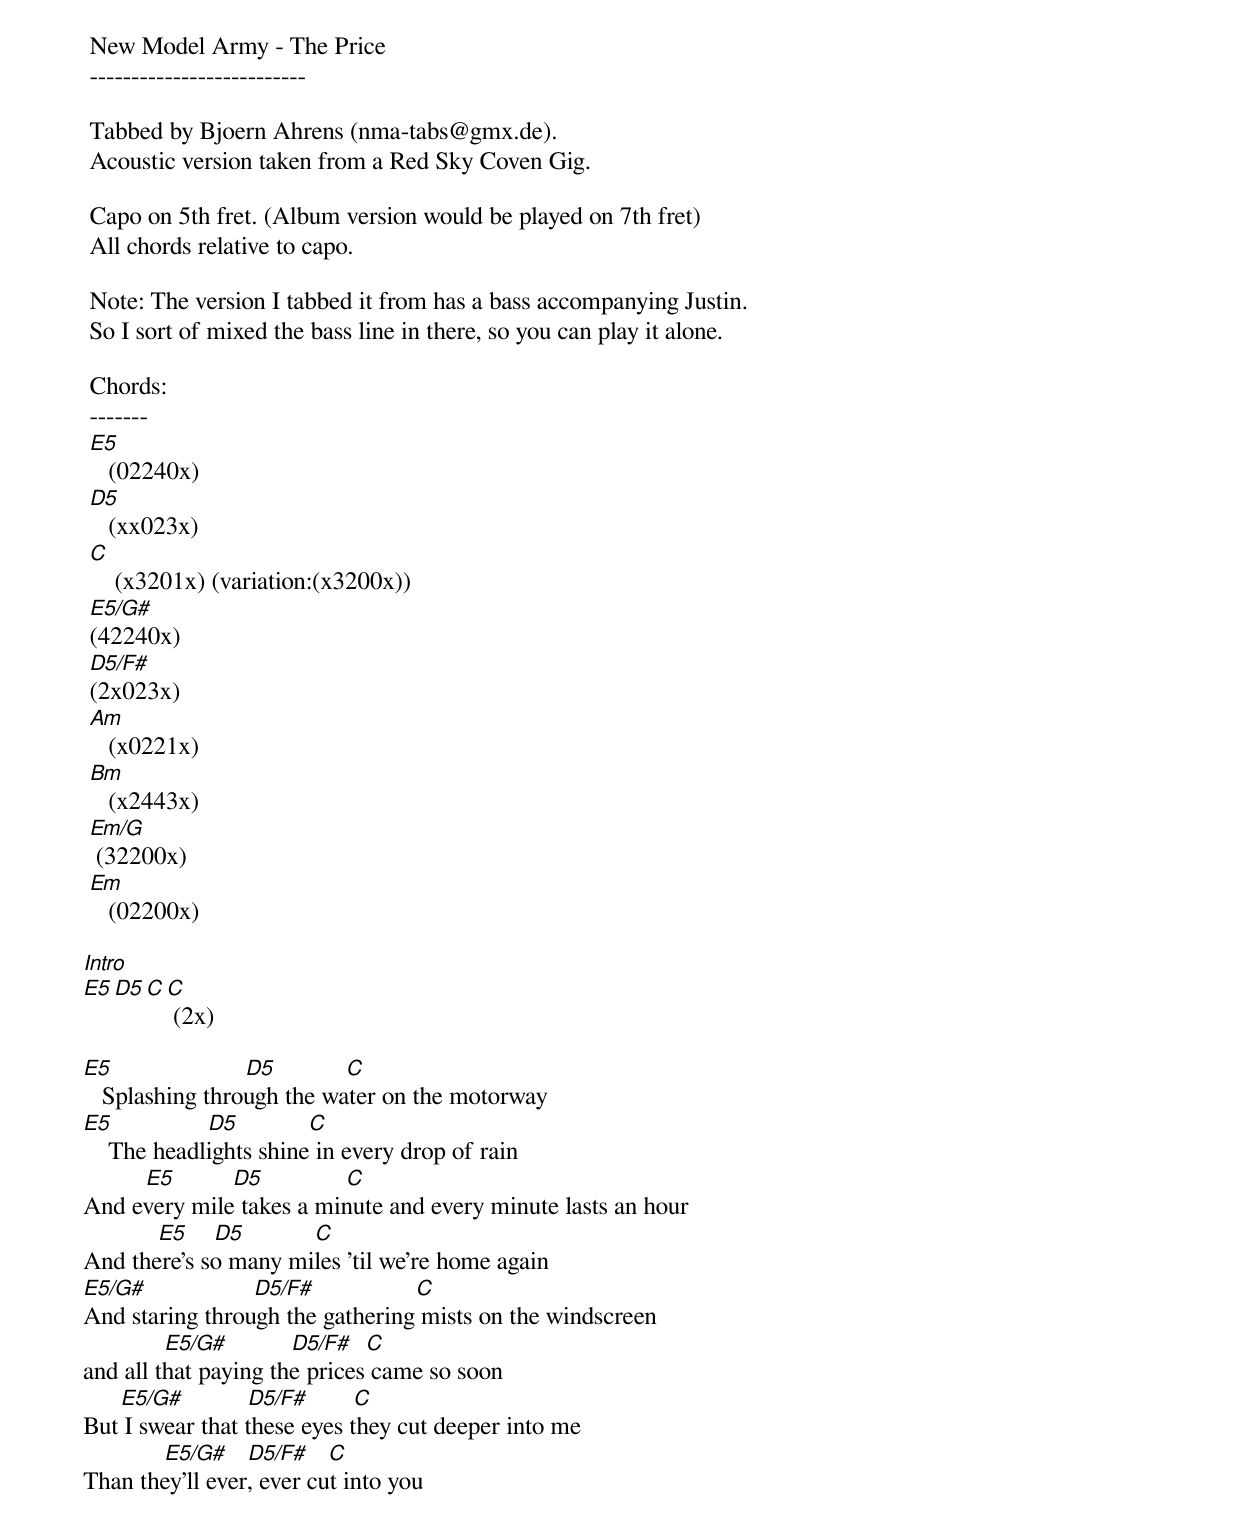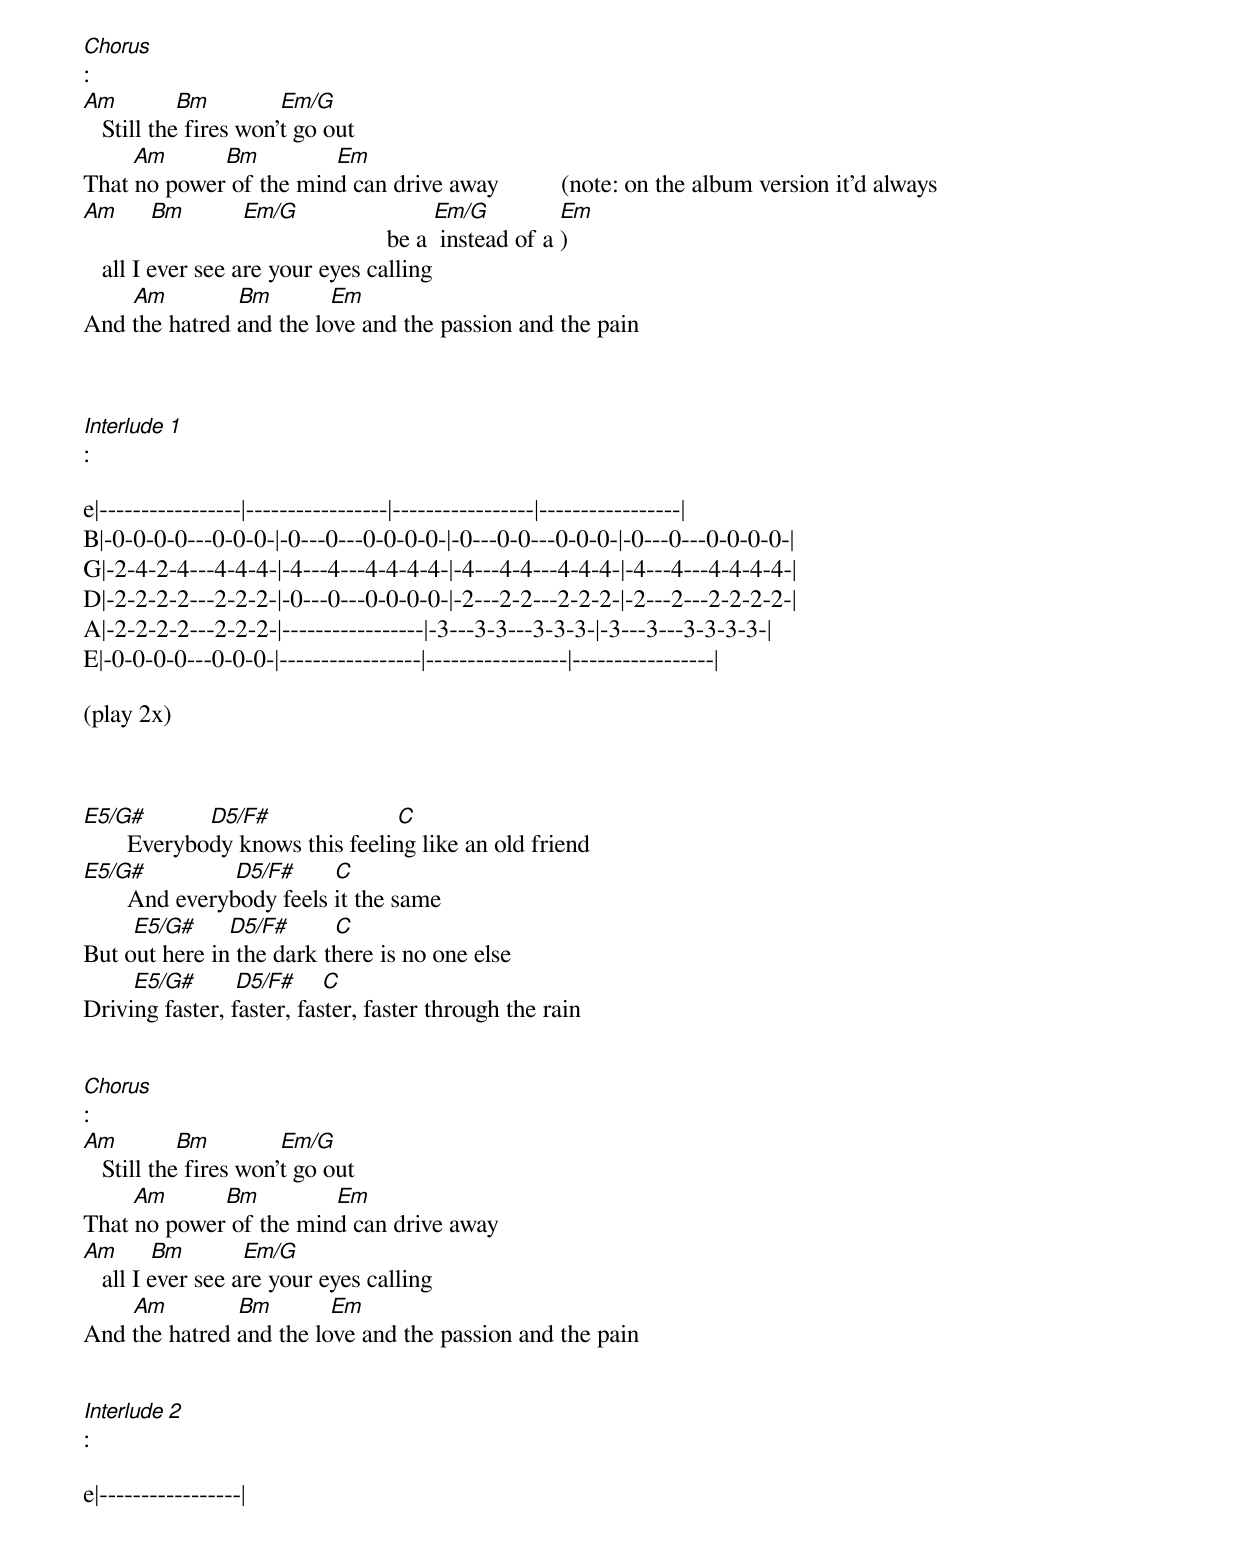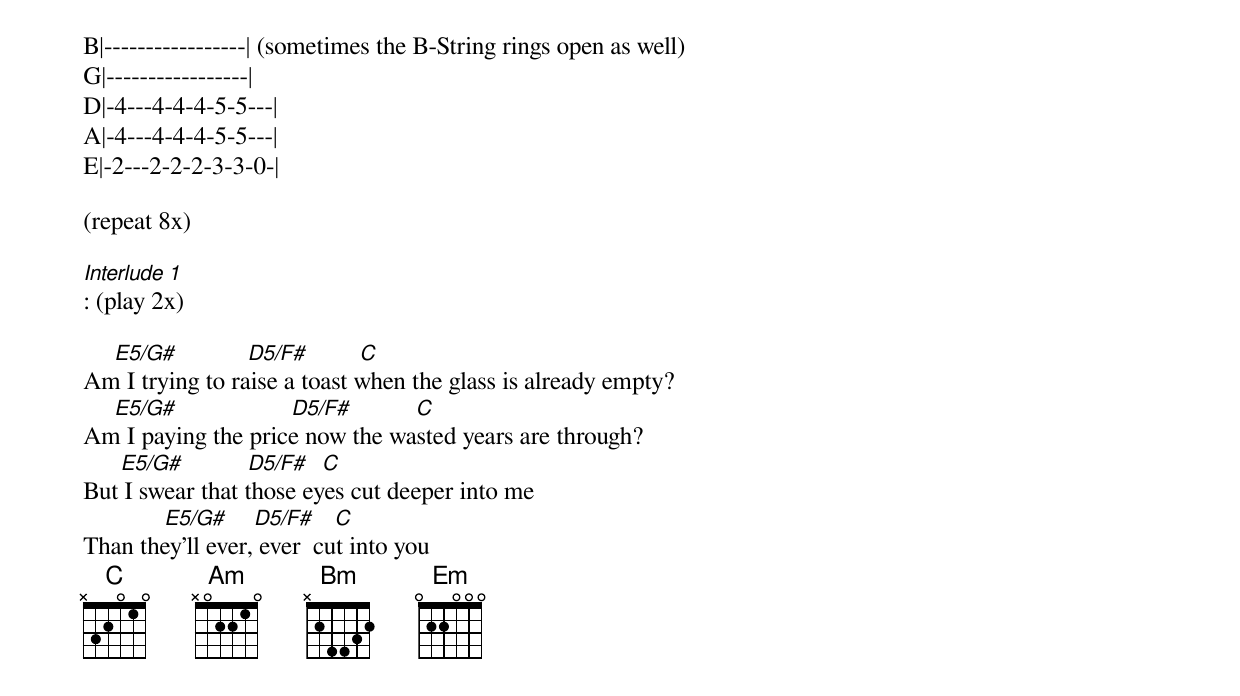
 New Model Army - The Price
 --------------------------

 Tabbed by Bjoern Ahrens (nma-tabs@gmx.de).
 Acoustic version taken from a Red Sky Coven Gig.

 Capo on 5th fret. (Album version would be played on 7th fret)
 All chords relative to capo.

 Note: The version I tabbed it from has a bass accompanying Justin.
 So I sort of mixed the bass line in there, so you can play it alone.

 Chords:
 -------
 [E5]   (02240x)
 [D5]   (xx023x)
 [C]    (x3201x) (variation:(x3200x))
 [E5/G#](42240x)
 [D5/F#](2x023x)
 [Am]   (x0221x)
 [Bm]   (x2443x)
 [Em/G] (32200x)
 [Em]   (02200x)

[Intro]
[E5][D5][C][C] (2x)

[E5]                     [D5]           [C]
   Splashing through the water on the motorway
[E5]               [D5]           [C]
    The headlights shine in every drop of rain
          [E5]         [D5]             [C]
And every mile takes a minute and every minute lasts an hour
            [E5]    [D5]           [C]
And there's so many miles 'til we're home again
[E5/G#]                 [D5/F#]                [C]
And staring through the gathering mists on the windscreen
             [E5/G#]          [D5/F#]  [C]
and all that paying the prices came so soon
      [E5/G#]          [D5/F#]       [C]
But I swear that these eyes they cut deeper into me
             [E5/G#]   [D5/F#]   [C]
Than they'll ever, ever cut into you

[Chorus]:
[Am]         [Bm]           [Em/G]
   Still the fires won't go out
        [Am]         [Bm]            [Em]
That no power of the mind can drive away          (note: on the album version it'd always
[Am]     [Bm]         [Em/G]                       be a [Em/G] instead of a [Em])
   all I ever see are your eyes calling
        [Am]           [Bm]         [Em]
And the hatred and the love and the passion and the pain



[Interlude 1]:

e|-----------------|-----------------|-----------------|-----------------|
B|-0-0-0-0---0-0-0-|-0---0---0-0-0-0-|-0---0-0---0-0-0-|-0---0---0-0-0-0-|
G|-2-4-2-4---4-4-4-|-4---4---4-4-4-4-|-4---4-4---4-4-4-|-4---4---4-4-4-4-|
D|-2-2-2-2---2-2-2-|-0---0---0-0-0-0-|-2---2-2---2-2-2-|-2---2---2-2-2-2-|
A|-2-2-2-2---2-2-2-|-----------------|-3---3-3---3-3-3-|-3---3---3-3-3-3-|
E|-0-0-0-0---0-0-0-|-----------------|-----------------|-----------------|

(play 2x)



[E5/G#]          [D5/F#]                    [C]
       Everybody knows this feeling like an old friend
[E5/G#]              [D5/F#]      [C]
       And everybody feels it the same
        [E5/G#]     [D5/F#]       [C]
But out here in the dark there is no one else
        [E5/G#]      [D5/F#]    [C]
Driving faster, faster, faster, faster through the rain


[Chorus]:
[Am]         [Bm]           [Em/G]
   Still the fires won't go out
        [Am]         [Bm]            [Em]
That no power of the mind can drive away
[Am]     [Bm]         [Em/G]
   all I ever see are your eyes calling
        [Am]           [Bm]         [Em]
And the hatred and the love and the passion and the pain


[Interlude 2]:

e|-----------------|
B|-----------------| (sometimes the B-String rings open as well)
G|-----------------|
D|-4---4-4-4-5-5---|
A|-4---4-4-4-5-5---|
E|-2---2-2-2-3-3-0-|

(repeat 8x)

[Interlude 1]: (play 2x)

     [E5/G#]           [D5/F#]        [C]
Am I trying to raise a toast when the glass is already empty?
     [E5/G#]                  [D5/F#]          [C]
Am I paying the price now the wasted years are through?
      [E5/G#]          [D5/F#]  [C]
But I swear that those eyes cut deeper into me
             [E5/G#]    [D5/F#]   [C]
Than they'll ever, ever  cut into you
